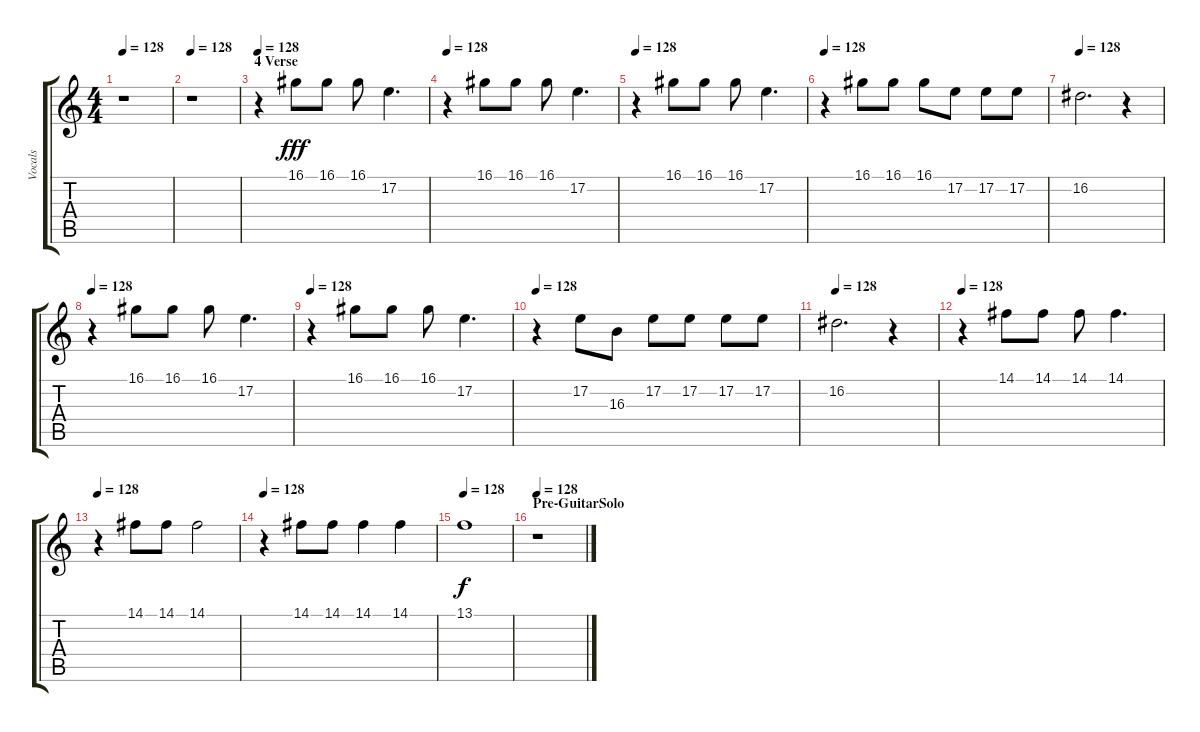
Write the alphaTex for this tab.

\track ("Vocals" "Vocals") {instrument lead1square}
\staff {score tabs}
\tuning (E4 B3 G3 D3 A2 E2) {hide}
\ts (4 4)
\tempo 128
\clef g2
\ks c
r.1{dy ff} |
\tempo 128
r.1 |
\section ("" "4 Verse")
\tempo 128
r.4 16.1.8{dy fff} 16.1.8 16.1.8 17.2.4{d} |
\tempo 128
r.4 16.1.8 16.1.8 16.1.8 17.2.4{d} |
\tempo 128
r.4 16.1.8 16.1.8 16.1.8 17.2.4{d} |
\tempo 128
r.4 16.1.8 16.1.8 16.1.8 17.2.8 17.2.8 17.2.8 |
\tempo 128
16.2.2{d} r.4 |
\tempo 128
r.4 16.1.8 16.1.8 16.1.8 17.2.4{d} |
\tempo 128
r.4 16.1.8 16.1.8 16.1.8 17.2.4{d} |
\tempo 128
r.4 17.2.8 16.3.8 17.2.8 17.2.8 17.2.8 17.2.8 |
\tempo 128
16.2.2{d} r.4 |
\tempo 128
r.4 14.1.8 14.1.8 14.1.8 14.1.4{d} |
\tempo 128
r.4 14.1.8 14.1.8 14.1.2 |
\tempo 128
r.4 14.1.8 14.1.8 14.1.4 14.1.4 |
\tempo 128
13.1.1{dy f} |
\section ("" "Pre-GuitarSolo")
\tempo 128
r.1
